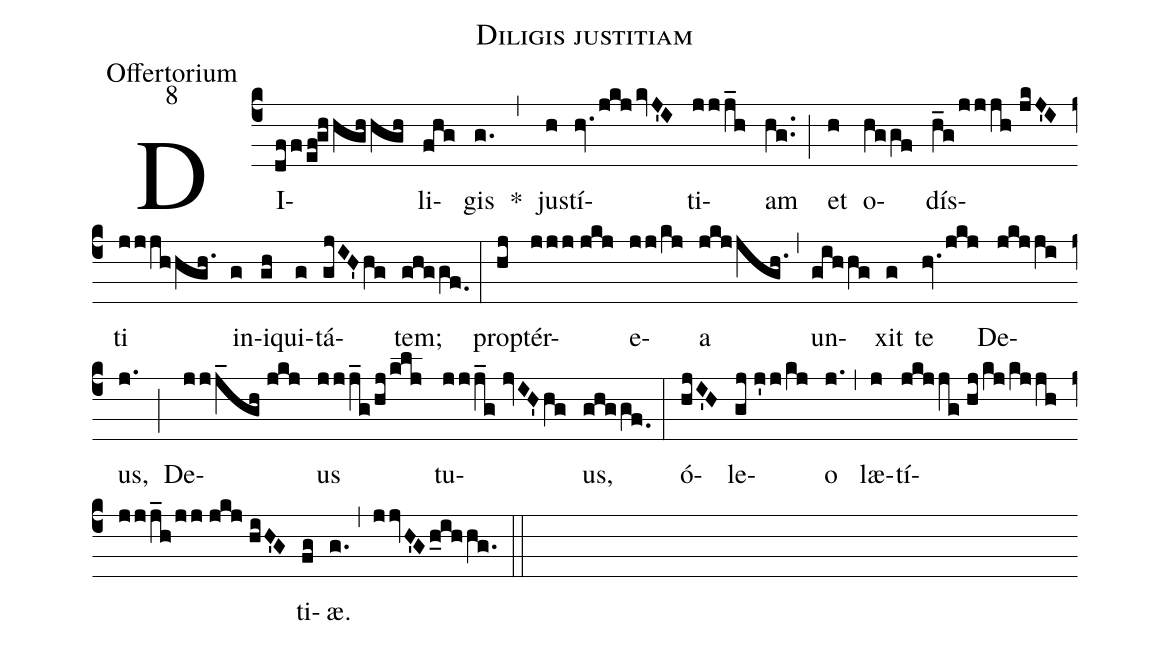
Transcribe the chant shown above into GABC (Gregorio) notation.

name:Diligis justitiam;
office-part:Offertorium;
mode:8;
%%
(c4) DI(dff/ef!ghhghhgh)li(fhg)gis(g.) *(,) jus(h)tí(hv.jkj/kvJ'I)ti(jjj_h)am(hg..) (;) et(h) o(hggf)dís(h_g/jjjh//jkJ'I)ti(jjjhhgh.) in(g)i(gh)qui(g)tá(gjIH'hg)tem;(ghggf.0) (:)
prop(hj)tér(jjj//jkj)e(jj/kj)a(jkjjgh.) (,) un(gihhg)xit(g) te(hv./jkj) De(jkjji)us,(j.) (;) De(jjj_gh//jkj)us(jjj_g/hj/klj) tu(jjj_g//jvIH'hg)us,(ghggf.0) (:)
ó(hjI'H)le(gj//j'j/kj)o(j.) (,) læ(j)tí(jkjjg//hj/kj/kjjh/jjj_h/jj//jkj//hiH'G)ti(fg)æ.(g.) (,) (jjvH'Gh_ihhg.) (::)
